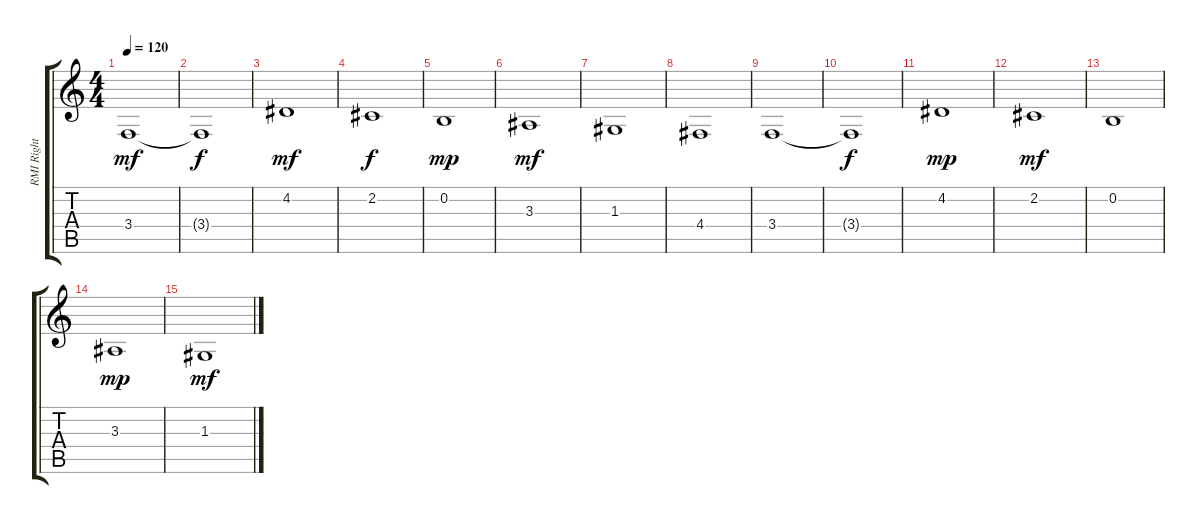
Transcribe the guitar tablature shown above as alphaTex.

\track ("RMI Right Hand/2nd Guitar End" "RMI Right ") {instrument vibraphone}
\staff {score tabs}
\tuning (E4 B3 G3 D3 A2 E2) {hide}
\ts (4 4)
\tempo 120
\clef g2
\ks c
3.4.1{dy mf} |
3.4{t}.1{dy f} |
4.2.1{dy mf} |
2.2.1{dy f} |
0.2.1{dy mp} |
3.3.1{dy mf} |
1.3.1 |
4.4.1 |
3.4.1{volume 11} |
3.4{t}.1{dy f} |
4.2.1{dy mp volume 8} |
2.2.1{dy mf volume 6} |
0.2.1{volume 4} |
3.3.1{dy mp volume 3} |
1.3.1{dy mf volume 1}
